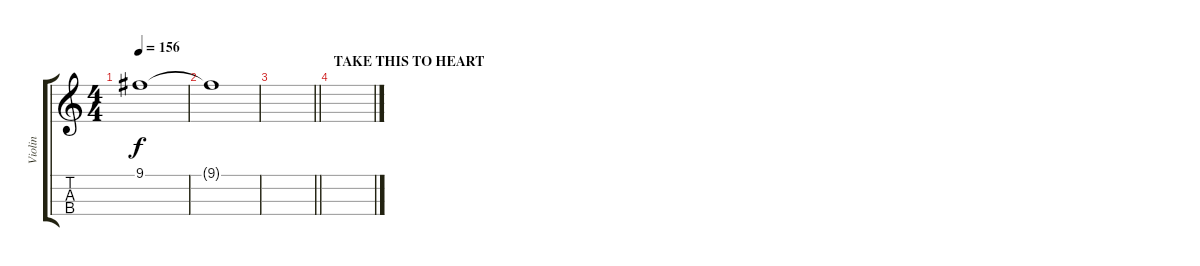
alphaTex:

\track ("Violin" "Violin") {instrument tremolostrings}
\staff {score tabs}
\tuning (A4 D4 G3 C3) {hide}
\ts (4 4)
\tempo 156
\clef g2
\ks c
9.1{t}.1{dy f} |
9.1{t}.1 |
\barLineRight lightlight
|
\section ("" "TAKE THIS TO HEART")
